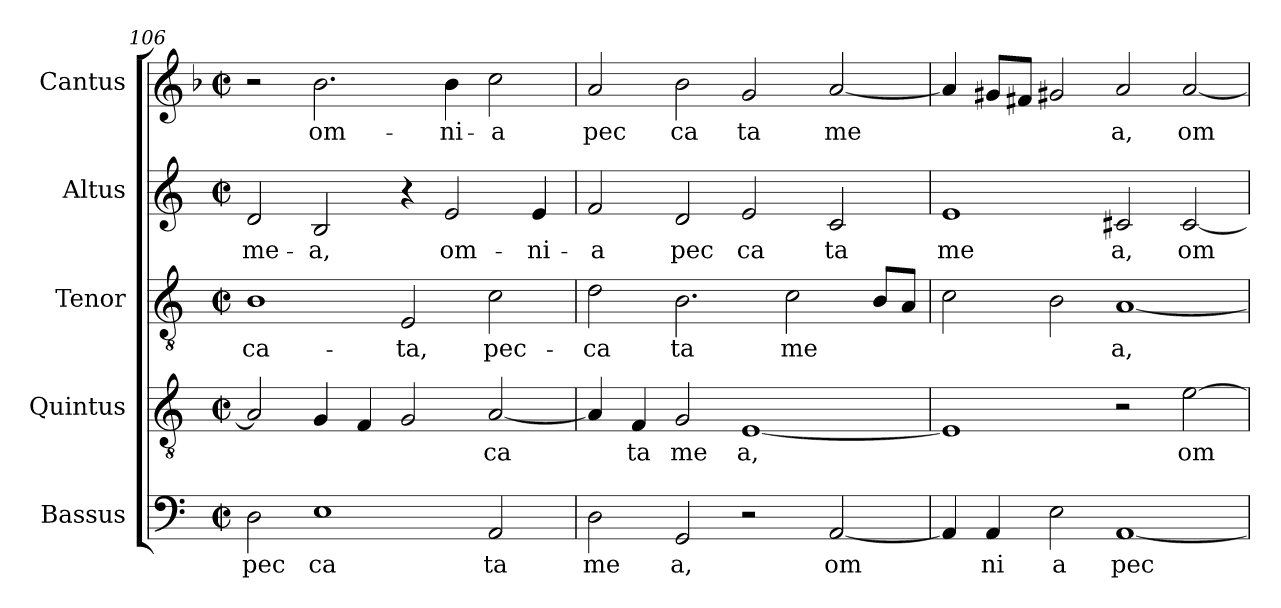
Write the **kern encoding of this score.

**kern	**text	**kern	**text	**kern	**text	**kern	**text	**kern	**text
*part5	*part5	*part4	*part4	*part3	*part3	*part2	*part2	*part1	*part1
*staff5	*staff5	*staff4	*staff4	*staff3	*staff3	*staff2	*staff2	*staff1	*staff1
*I"Bassus	*	*I"Quintus	*	*I"Tenor	*	*I"Altus	*	*I"Cantus	*
*clefF4	*	*clefGv2	*	*clefGv2	*	*clefG2	*	*clefG2	*
*	*	*	*	*	*	*	*	*k[b-]	*
*	*	*	*	*	*	*	*	*F:	*
*M2/2	*	*M2/2	*	*M2/2	*	*M2/2	*	*M2/2	*
*met(c|)	*	*met(c|)	*	*met(c|)	*	*met(c|)	*	*met(c|)	*
=106	=106	=106	=106	=106	=106	=106	=106	=106	=106
!	!LO:LY:b:cj	!	!	!	!LO:LY:b:cj	!	!LO:LY:b:cj	!	!
2D\	pec	2A/]	.	1B	-ca-	2d/	me-	2r	.
!	!LO:LY:b:cj	!	!	!	!	!	!LO:LY:b:cj	!	!LO:LY:b:cj
1E	ca	4G/	.	.	.	2B/	-a,	2.b-\	om-
.	.	4F/	.	.	.	.	.	.	.
!	!	!	!	!	!LO:LY:b:cj	!	!	!	!
.	.	2G/	.	2E/	-ta,	4r	.	.	.
!	!	!	!	!	!	!	!LO:LY:b:cj	!	!LO:LY:b:cj
.	.	.	.	.	.	2e/	om-	4b-\	-ni-
!	!LO:LY:b:cj	!	!LO:LY:b:cj	!	!LO:LY:b:cj	!	!	!	!LO:LY:b:cj
2AA/	ta	[>2A/	ca	2c\	pec-	.	.	2cc\	-a
!	!	!	!	!	!	!	!LO:LY:b:cj	!	!
.	.	.	.	.	.	4e/	-ni-	.	.
!!LO:PB:g=z
=107	=107	=107	=107	=107	=107	=107	=107	=107	=107
*	*	*	*	*	*	*	*	*k[]	*
*	*	*	*	*	*	*	*	*C:	*
!	!LO:LY:b:cj	!	!	!	!LO:LY:b:cj	!	!LO:LY:b:cj	!	!LO:LY:b:cj
2D\	me	4A/]	.	2d\	-ca	2f/	-a	2a/	pec
!	!	!	!LO:LY:b:cj	!	!	!	!	!	!
.	.	4F/	ta	.	.	.	.	.	.
!	!LO:LY:b:cj	!	!LO:LY:b:cj	!	!LO:LY:b:cj	!	!LO:LY:b:cj	!	!LO:LY:b:cj
2GG/	a,	2G/	me	2.B\	ta	2d/	pec	2b\	ca
!	!	!	!LO:LY:b:cj	!	!	!	!LO:LY:b:cj	!	!LO:LY:b:cj
2r	.	[<1E	a,	.	.	2e/	ca	2g/	ta
!	!	!	!	!	!LO:LY:b	!	!	!	!
.	.	.	.	2c\	me	.	.	.	.
!	!LO:LY:b	!	!	!	!	!	!LO:LY:b:cj	!	!LO:LY:b
[<2AA/	om	.	.	.	.	2c/	ta	[<2a/	me
.	.	.	.	8B/L	.	.	.	.	.
.	.	.	.	8A/J	.	.	.	.	.
=108	=108	=108	=108	=108	=108	=108	=108	=108	=108
!	!	!	!	!	!	!	!LO:LY:b:cj	!	!
4AA/]	.	1E]	.	2c\	.	1e	me	4a/]	.
!	!LO:LY:b:cj	!	!	!	!	!	!	!	!
4AA/	ni	.	.	.	.	.	.	8g#/L	.
.	.	.	.	.	.	.	.	8f#/J	.
!	!LO:LY:b:cj	!	!	!	!	!	!	!	!
2E\	a	.	.	2B\	.	.	.	2g#X/	.
!	!LO:LY:b:cj	!	!	!	!LO:LY:b:cj	!	!LO:LY:b:cj	!	!LO:LY:b:cj
[<1AA	pec	2r	.	[<1A	a,	2c#X/	a,	2a/	a,
!	!	!	!LO:LY:b	!	!	!	!LO:LY:b	!	!LO:LY:b
.	.	[>2e\	om	.	.	[<2c#/	om	[<2a/	om
=	=	=	=	=	=	=	=	=	=
*-	*-	*-	*-	*-	*-	*-	*-	*-	*-
